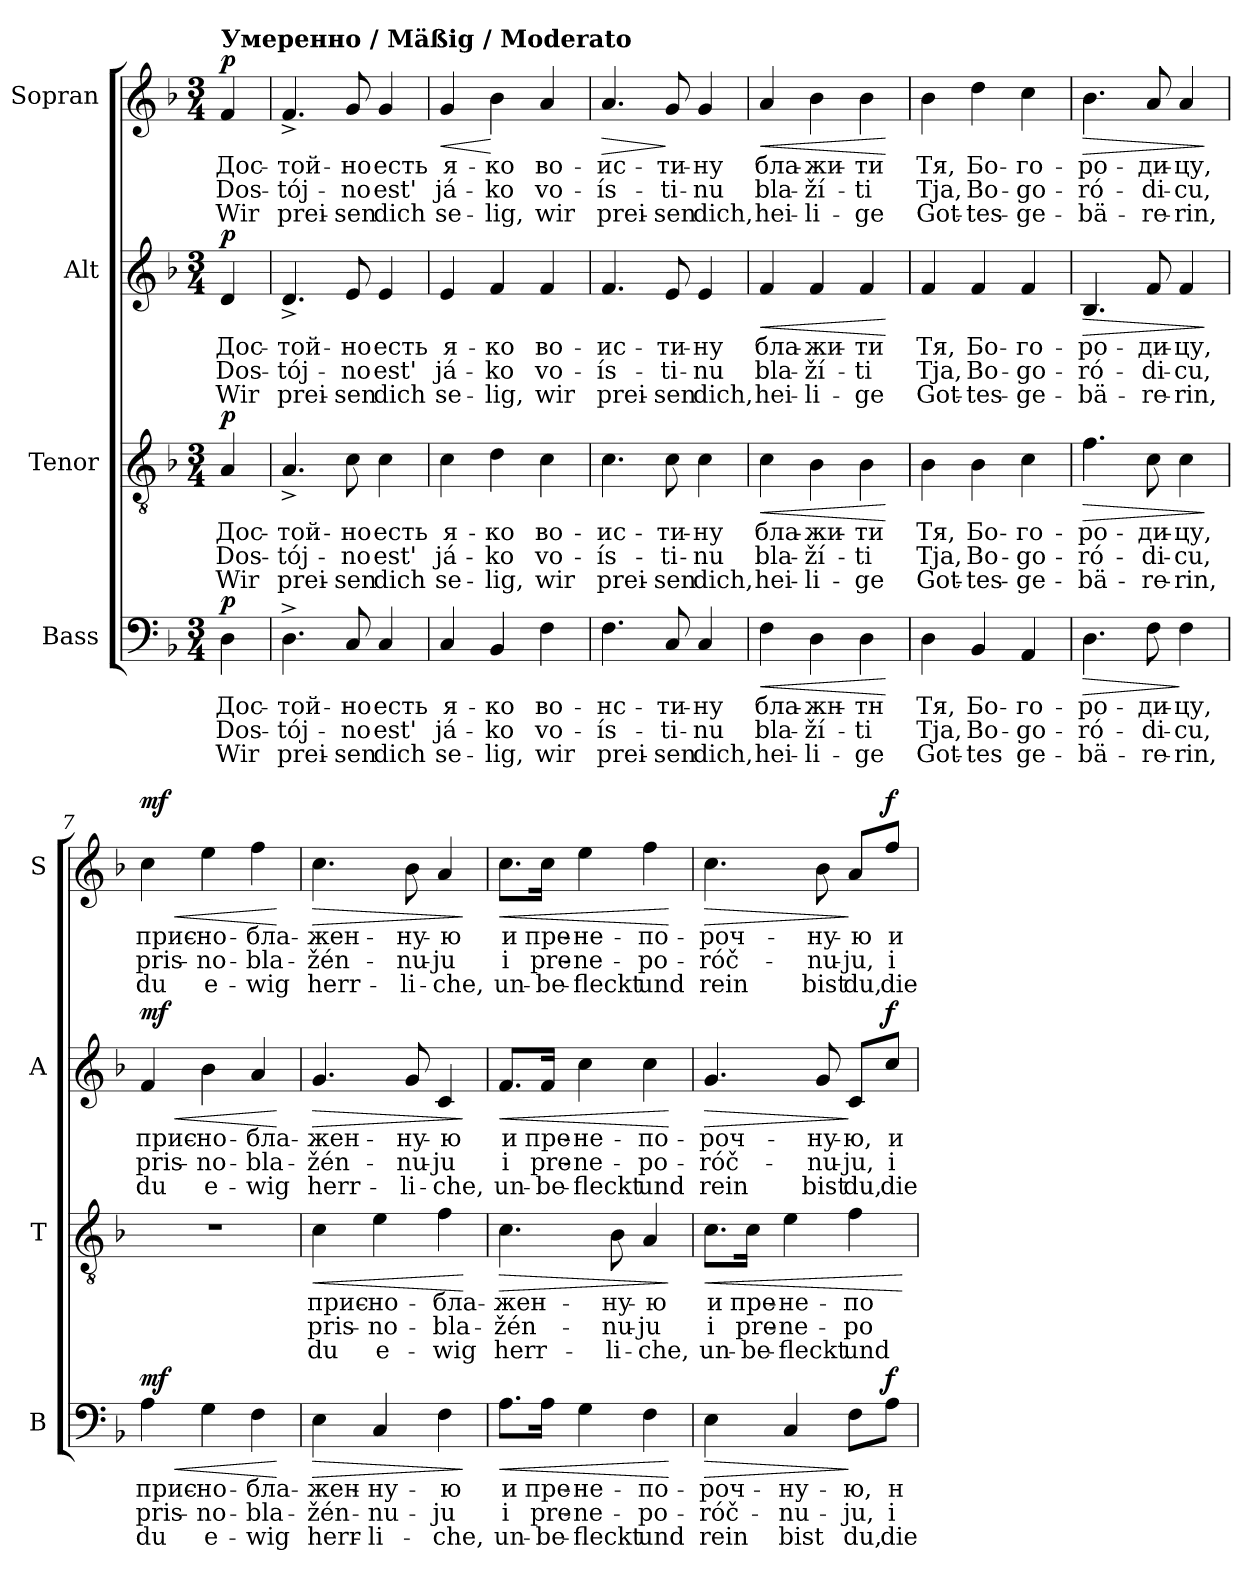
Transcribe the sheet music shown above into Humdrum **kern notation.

**kern	**text	**text	**text	**dynam	**kern	**text	**text	**text	**dynam	**kern	**text	**text	**text	**dynam	**kern	**text	**text	**text	**dynam
*part4	*part4	*part4	*part4	*part4	*part3	*part3	*part3	*part3	*part3	*part2	*part2	*part2	*part2	*part2	*part1	*part1	*part1	*part1	*part1
*staff4	*staff4	*staff4	*staff4	*staff4	*staff3	*staff3	*staff3	*staff3	*staff3	*staff2	*staff2	*staff2	*staff2	*staff2	*staff1	*staff1	*staff1	*staff1	*staff1
*I"Bass	*	*	*	*	*I"Tenor	*	*	*	*	*I"Alt	*	*	*	*	*I"Sopran	*	*	*	*
*I'B	*	*	*	*	*I'T	*	*	*	*	*I'A	*	*	*	*	*I'S	*	*	*	*
*clefF4	*	*	*	*	*clefGv2	*	*	*	*	*clefG2	*	*	*	*	*clefG2	*	*	*	*
*k[b-]	*	*	*	*	*k[b-]	*	*	*	*	*k[b-]	*	*	*	*	*k[b-]	*	*	*	*
*F:	*	*	*	*	*F:	*	*	*	*	*F:	*	*	*	*	*F:	*	*	*	*
*M3/4	*	*	*	*	*M3/4	*	*	*	*	*M3/4	*	*	*	*	*M3/4	*	*	*	*
=	=	=	=	=	=	=	=	=	=	=	=	=	=	=	=	=	=	=	=
!	!	!	!	!	!	!	!	!	!	!	!	!	!	!	!LO:TX:a:B:t=Умеренно / Mäßig / Moderato	!	!	!	!
!	!LO:LY:b	!LO:LY:b	!LO:LY:b	!LO:DY:a	!	!LO:LY:b	!LO:LY:b	!LO:LY:b	!LO:DY:a	!	!LO:LY:b	!LO:LY:b	!LO:LY:b	!LO:DY:a	!	!LO:LY:b	!LO:LY:b	!LO:LY:b	!LO:DY:a
4D\	Дос-	Dos-	Wir	p	4A/	Дос-	Dos-	Wir	p	4d/	Дос-	Dos-	Wir	p	4f/	Дос-	Dos-	Wir	p
=1	=1	=1	=1	=1	=1	=1	=1	=1	=1	=1	=1	=1	=1	=1	=1	=1	=1	=1	=1
!	!LO:LY:b	!LO:LY:b	!LO:LY:b	!	!	!LO:LY:b	!LO:LY:b	!LO:LY:b	!	!	!LO:LY:b	!LO:LY:b	!LO:LY:b	!	!	!LO:LY:b	!LO:LY:b	!LO:LY:b	!
4.D^\	-той-	-tój-	prei-	.	4.A^/	-той-	-tój-	prei-	.	4.d^/	-той-	-tój-	prei-	.	4.f^/	-той-	-tój-	prei-	.
!	!LO:LY:b	!LO:LY:b	!LO:LY:b	!	!	!LO:LY:b	!LO:LY:b	!LO:LY:b	!	!	!LO:LY:b	!LO:LY:b	!LO:LY:b	!	!	!LO:LY:b	!LO:LY:b	!LO:LY:b	!
8C/	-но	-no	-sen	.	8c\	-но	-no	-sen	.	8e/	-но	-no	-sen	.	8g/	-но	-no	-sen	.
!	!LO:LY:b	!LO:LY:b	!LO:LY:b	!	!	!LO:LY:b	!LO:LY:b	!LO:LY:b	!	!	!LO:LY:b	!LO:LY:b	!LO:LY:b	!	!	!LO:LY:b	!LO:LY:b	!LO:LY:b	!
4C/	есть	est'	dich	.	4c\	есть	est'	dich	.	4e/	есть	est'	dich	.	4g/	есть	est'	dich	.
=2	=2	=2	=2	=2	=2	=2	=2	=2	=2	=2	=2	=2	=2	=2	=2	=2	=2	=2	=2
!	!LO:LY:b	!LO:LY:b	!LO:LY:b	!	!	!LO:LY:b	!LO:LY:b	!LO:LY:b	!	!	!LO:LY:b	!LO:LY:b	!LO:LY:b	!	!	!LO:LY:b	!LO:LY:b	!LO:LY:b	!LO:HP:b
4C/	я-	já-	se-	.	4c\	я-	já-	se-	.	4e/	я-	já-	se-	.	4g/	я-	já-	se-	<
!	!LO:LY:b	!LO:LY:b	!LO:LY:b	!	!	!LO:LY:b	!LO:LY:b	!LO:LY:b	!	!	!LO:LY:b	!LO:LY:b	!LO:LY:b	!	!	!LO:LY:b	!LO:LY:b	!LO:LY:b	!
4BB-/	-ко	-ko	-lig,	.	4d\	-ко	-ko	-lig,	.	4f/	-ко	-ko	-lig,	.	4b-\	-ко	-ko	-lig,	[
!	!LO:LY:b	!LO:LY:b	!LO:LY:b	!	!	!LO:LY:b	!LO:LY:b	!LO:LY:b	!	!	!LO:LY:b	!LO:LY:b	!LO:LY:b	!	!	!LO:LY:b	!LO:LY:b	!LO:LY:b	!
4F\	во-	vo-	wir	.	4c\	во-	vo-	wir	.	4f/	во-	vo-	wir	.	4a/	во-	vo-	wir	.
=3	=3	=3	=3	=3	=3	=3	=3	=3	=3	=3	=3	=3	=3	=3	=3	=3	=3	=3	=3
!	!LO:LY:b	!LO:LY:b	!LO:LY:b	!	!	!LO:LY:b	!LO:LY:b	!LO:LY:b	!	!	!LO:LY:b	!LO:LY:b	!LO:LY:b	!	!	!LO:LY:b	!LO:LY:b	!LO:LY:b	!LO:HP:b
4.F\	-нс-	-ís-	prei-	.	4.c\	-ис-	-ís-	prei-	.	4.f/	-ис-	-ís-	prei-	.	4.a/	-ис-	-ís-	prei-	>
!	!LO:LY:b	!LO:LY:b	!LO:LY:b	!	!	!LO:LY:b	!LO:LY:b	!LO:LY:b	!	!	!LO:LY:b	!LO:LY:b	!LO:LY:b	!	!	!LO:LY:b	!LO:LY:b	!LO:LY:b	!
8C/	-ти-	-ti-	-sen	.	8c\	-ти-	-ti-	-sen	.	8e/	-ти-	-ti-	-sen	.	8g/	-ти-	-ti-	-sen	]
!	!LO:LY:b	!LO:LY:b	!LO:LY:b	!	!	!LO:LY:b	!LO:LY:b	!LO:LY:b	!	!	!LO:LY:b	!LO:LY:b	!LO:LY:b	!	!	!LO:LY:b	!LO:LY:b	!LO:LY:b	!
4C/	-ну	-nu	dich,	.	4c\	-ну	-nu	dich,	.	4e/	-ну	-nu	dich,	.	4g/	-ну	-nu	dich,	.
=4	=4	=4	=4	=4	=4	=4	=4	=4	=4	=4	=4	=4	=4	=4	=4	=4	=4	=4	=4
!	!LO:LY:b	!LO:LY:b	!LO:LY:b	!LO:HP:b	!	!LO:LY:b	!LO:LY:b	!LO:LY:b	!LO:HP:b	!	!LO:LY:b	!LO:LY:b	!LO:LY:b	!LO:HP:b	!	!LO:LY:b	!LO:LY:b	!LO:LY:b	!LO:HP:b
4F\	бла-	bla-	hei-	<	4c\	бла-	bla-	hei-	<	4f/	бла-	bla-	hei-	<	4a/	бла-	bla-	hei-	<
!	!LO:LY:b	!LO:LY:b	!LO:LY:b	!	!	!LO:LY:b	!LO:LY:b	!LO:LY:b	!	!	!LO:LY:b	!LO:LY:b	!LO:LY:b	!	!	!LO:LY:b	!LO:LY:b	!LO:LY:b	!
4D\	-жн-	-ží-	-li-	.	4B-\	-жи-	-ží-	-li-	.	4f/	-жи-	-ží-	-li-	.	4b-\	-жи-	-ží-	-li-	.
!	!LO:LY:b	!LO:LY:b	!LO:LY:b	!	!	!LO:LY:b	!LO:LY:b	!LO:LY:b	!	!	!LO:LY:b	!LO:LY:b	!LO:LY:b	!	!	!LO:LY:b	!LO:LY:b	!LO:LY:b	!
4D\	-тн	-ti	-ge	.	4B-\	-ти	-ti	-ge	.	4f/	-ти	-ti	-ge	.	4b-\	-ти	-ti	-ge	.
.	.	.	.	[	.	.	.	.	[	.	.	.	.	[	.	.	.	.	[
=5	=5	=5	=5	=5	=5	=5	=5	=5	=5	=5	=5	=5	=5	=5	=5	=5	=5	=5	=5
!	!LO:LY:b	!LO:LY:b	!LO:LY:b	!	!	!LO:LY:b	!LO:LY:b	!LO:LY:b	!	!	!LO:LY:b	!LO:LY:b	!LO:LY:b	!	!	!LO:LY:b	!LO:LY:b	!LO:LY:b	!
4D\	Тя,	Tja,	Got-	.	4B-\	Тя,	Tja,	Got-	.	4f/	Тя,	Tja,	Got-	.	4b-\	Тя,	Tja,	Got-	.
!	!LO:LY:b	!LO:LY:b	!LO:LY:b	!	!	!LO:LY:b	!LO:LY:b	!LO:LY:b	!	!	!LO:LY:b	!LO:LY:b	!LO:LY:b	!	!	!LO:LY:b	!LO:LY:b	!LO:LY:b	!
4BB-/	Бо-	Bo-	-tes	.	4B-\	Бо-	Bo-	-tes-	.	4f/	Бо-	Bo-	-tes-	.	4dd\	Бо-	Bo-	-tes-	.
!	!LO:LY:b	!LO:LY:b	!LO:LY:b	!	!	!LO:LY:b	!LO:LY:b	!LO:LY:b	!	!	!LO:LY:b	!LO:LY:b	!LO:LY:b	!	!	!LO:LY:b	!LO:LY:b	!LO:LY:b	!
4AA/	-го-	-go-	ge-	.	4c\	-го-	-go-	-ge-	.	4f/	-го-	-go-	-ge-	.	4cc\	-го-	-go-	-ge-	.
=6	=6	=6	=6	=6	=6	=6	=6	=6	=6	=6	=6	=6	=6	=6	=6	=6	=6	=6	=6
!	!LO:LY:b	!LO:LY:b	!LO:LY:b	!LO:HP:b	!	!LO:LY:b	!LO:LY:b	!LO:LY:b	!LO:HP:b	!	!LO:LY:b	!LO:LY:b	!LO:LY:b	!LO:HP:b	!	!LO:LY:b	!LO:LY:b	!LO:LY:b	!LO:HP:b
4.D\	-ро-	-ró-	-bä-	>	4.f\	-ро-	-ró-	-bä-	>	4.B-/	-ро-	-ró-	-bä-	>	4.b-\	-ро-	-ró-	-bä-	>
!	!LO:LY:b	!LO:LY:b	!LO:LY:b	!	!	!LO:LY:b	!LO:LY:b	!LO:LY:b	!	!	!LO:LY:b	!LO:LY:b	!LO:LY:b	!	!	!LO:LY:b	!LO:LY:b	!LO:LY:b	!
8F\	-ди-	-di-	-re-	.	8c\	-ди-	-di-	-re-	.	8f/	-ди-	-di-	-re-	.	8a/	-ди-	-di-	-re-	.
!	!LO:LY:b	!LO:LY:b	!LO:LY:b	!	!	!LO:LY:b	!LO:LY:b	!LO:LY:b	!	!	!LO:LY:b	!LO:LY:b	!LO:LY:b	!	!	!LO:LY:b	!LO:LY:b	!LO:LY:b	!
4F\	-цу,	-cu,	-rin,	]	4c\	-цу,	-cu,	-rin,	.	4f/	-цу,	-cu,	-rin,	.	4a/	-цу,	-cu,	-rin,	.
.	.	.	.	.	.	.	.	.	]	.	.	.	.	]	.	.	.	.	]
!!LO:PB:g=z
=7	=7	=7	=7	=7	=7	=7	=7	=7	=7	=7	=7	=7	=7	=7	=7	=7	=7	=7	=7
!	!LO:LY:b	!LO:LY:b	!LO:LY:b	!LO:HP:b	!	!	!	!	!	!	!LO:LY:b	!LO:LY:b	!LO:LY:b	!LO:HP:b	!	!LO:LY:b	!LO:LY:b	!LO:LY:b	!LO:HP:b
!	!	!	!	!LO:DY:n=1:a	!	!	!	!	!	!	!	!	!	!LO:DY:n=1:a	!	!	!	!	!LO:DY:n=1:a
4A\	прис-	pris-	du	< mf	2.r	.	.	.	.	4f/	прис-	pris-	du	< mf	4cc\	прис-	pris-	du	< mf
!	!LO:LY:b	!LO:LY:b	!LO:LY:b	!	!	!	!	!	!	!	!LO:LY:b	!LO:LY:b	!LO:LY:b	!	!	!LO:LY:b	!LO:LY:b	!LO:LY:b	!
4G\	-но-	-no-	e-	.	.	.	.	.	.	4b-\	-но-	-no-	e-	.	4ee\	-но-	-no-	e-	.
!	!LO:LY:b	!LO:LY:b	!LO:LY:b	!	!	!	!	!	!	!	!LO:LY:b	!LO:LY:b	!LO:LY:b	!	!	!LO:LY:b	!LO:LY:b	!LO:LY:b	!
4F\	-бла-	-bla-	-wig	.	.	.	.	.	.	4a/	-бла-	-bla-	-wig	.	4ff\	-бла-	-bla-	-wig	.
.	.	.	.	[	.	.	.	.	.	.	.	.	.	[	.	.	.	.	[
=8	=8	=8	=8	=8	=8	=8	=8	=8	=8	=8	=8	=8	=8	=8	=8	=8	=8	=8	=8
!	!LO:LY:b	!LO:LY:b	!LO:LY:b	!LO:HP:b	!	!LO:LY:b	!LO:LY:b	!LO:LY:b	!LO:HP:b	!	!LO:LY:b	!LO:LY:b	!LO:LY:b	!LO:HP:b	!	!LO:LY:b	!LO:LY:b	!LO:LY:b	!LO:HP:b
4E\	-жен-	-žén-	herr-	>	4c\	прис-	pris-	du	<	4.g/	-жен-	-žén-	herr-	>	4.cc\	-жен-	-žén-	herr-	>
!	!LO:LY:b	!LO:LY:b	!LO:LY:b	!	!	!LO:LY:b	!LO:LY:b	!LO:LY:b	!	!	!	!	!	!	!	!	!	!	!
4C/	-ну-	-nu-	-li-	.	4e\	-но-	-no-	e-	.	.	.	.	.	.	.	.	.	.	.
!	!	!	!	!	!	!	!	!	!	!	!LO:LY:b	!LO:LY:b	!LO:LY:b	!	!	!LO:LY:b	!LO:LY:b	!LO:LY:b	!
.	.	.	.	.	.	.	.	.	.	8g/	-ну-	-nu-	-li-	.	8b-\	-ну-	-nu-	-li-	.
!	!LO:LY:b	!LO:LY:b	!LO:LY:b	!	!	!LO:LY:b	!LO:LY:b	!LO:LY:b	!	!	!LO:LY:b	!LO:LY:b	!LO:LY:b	!	!	!LO:LY:b	!LO:LY:b	!LO:LY:b	!
4F\	-ю	-ju	-che,	.	4f\	-бла-	-bla-	-wig	.	4c/	-ю	-ju	-che,	.	4a/	-ю	-ju	-che,	.
.	.	.	.	]	.	.	.	.	[	.	.	.	.	]	.	.	.	.	]
=9	=9	=9	=9	=9	=9	=9	=9	=9	=9	=9	=9	=9	=9	=9	=9	=9	=9	=9	=9
!	!LO:LY:b	!LO:LY:b	!LO:LY:b	!LO:HP:b	!	!LO:LY:b	!LO:LY:b	!LO:LY:b	!LO:HP:b	!	!LO:LY:b	!LO:LY:b	!LO:LY:b	!LO:HP:b	!	!LO:LY:b	!LO:LY:b	!LO:LY:b	!LO:HP:b
8.A\L	и	i	un-	<	4.c\	-жен-	-žén-	herr-	>	8.f/L	и	i	un-	<	8.cc\L	и	i	un-	<
!	!LO:LY:b	!LO:LY:b	!LO:LY:b	!	!	!	!	!	!	!	!LO:LY:b	!LO:LY:b	!LO:LY:b	!	!	!LO:LY:b	!LO:LY:b	!LO:LY:b	!
16A\Jk	пре-	pre-	-be-	.	.	.	.	.	.	16f/Jk	пре-	pre-	-be-	.	16cc\Jk	пре-	pre-	-be-	.
!	!LO:LY:b	!LO:LY:b	!LO:LY:b	!	!	!	!	!	!	!	!LO:LY:b	!LO:LY:b	!LO:LY:b	!	!	!LO:LY:b	!LO:LY:b	!LO:LY:b	!
4G\	-не-	-ne-	-fleckt	.	.	.	.	.	.	4cc\	-не-	-ne-	-fleckt	.	4ee\	-не-	-ne-	-fleckt	.
!	!	!	!	!	!	!LO:LY:b	!LO:LY:b	!LO:LY:b	!	!	!	!	!	!	!	!	!	!	!
.	.	.	.	.	8B-\	-ну-	-nu-	-li-	.	.	.	.	.	.	.	.	.	.	.
!	!LO:LY:b	!LO:LY:b	!LO:LY:b	!	!	!LO:LY:b	!LO:LY:b	!LO:LY:b	!	!	!LO:LY:b	!LO:LY:b	!LO:LY:b	!	!	!LO:LY:b	!LO:LY:b	!LO:LY:b	!
4F\	-по-	-po-	und	.	4A/	-ю	-ju	-che,	.	4cc\	-по-	-po-	und	.	4ff\	-по-	-po-	und	.
.	.	.	.	[	.	.	.	.	]	.	.	.	.	[	.	.	.	.	[
=10	=10	=10	=10	=10	=10	=10	=10	=10	=10	=10	=10	=10	=10	=10	=10	=10	=10	=10	=10
!	!LO:LY:b	!LO:LY:b	!LO:LY:b	!LO:HP:b	!	!LO:LY:b	!LO:LY:b	!LO:LY:b	!LO:HP:b	!	!LO:LY:b	!LO:LY:b	!LO:LY:b	!LO:HP:b	!	!LO:LY:b	!LO:LY:b	!LO:LY:b	!LO:HP:b
4E\	-роч-	-róč-	rein	>	8.c\L	и	i	un-	<	4.g/	-роч-	-róč-	rein	>	4.cc\	-роч-	-róč-	rein	>
!	!	!	!	!	!	!LO:LY:b	!LO:LY:b	!LO:LY:b	!	!	!	!	!	!	!	!	!	!	!
.	.	.	.	.	16c\Jk	пре-	pre-	-be-	.	.	.	.	.	.	.	.	.	.	.
!	!LO:LY:b	!LO:LY:b	!LO:LY:b	!	!	!LO:LY:b	!LO:LY:b	!LO:LY:b	!	!	!	!	!	!	!	!	!	!	!
4C/	-ну-	-nu-	bist	.	4e\	-не-	-ne-	-fleckt	.	.	.	.	.	.	.	.	.	.	.
!	!	!	!	!	!	!	!	!	!	!	!LO:LY:b	!LO:LY:b	!LO:LY:b	!	!	!LO:LY:b	!LO:LY:b	!LO:LY:b	!
.	.	.	.	.	.	.	.	.	.	8g/	-ну-	-nu-	bist	.	8b-\	-ну-	-nu-	bist	.
!	!LO:LY:b	!LO:LY:b	!LO:LY:b	!	!	!LO:LY:b	!LO:LY:b	!LO:LY:b	!	!	!LO:LY:b	!LO:LY:b	!LO:LY:b	!	!	!LO:LY:b	!LO:LY:b	!LO:LY:b	!
8F\L	-ю,	-ju,	du,	]	4f\	-по-	-po-	und	.	8c/L	-ю,	-ju,	du,	]	8a/L	-ю	-ju,	du,	]
!	!LO:LY:b	!LO:LY:b	!LO:LY:b	!LO:DY:a	!	!	!	!	!	!	!LO:LY:b	!LO:LY:b	!LO:LY:b	!LO:DY:a	!	!LO:LY:b	!LO:LY:b	!LO:LY:b	!LO:DY:a
8A\J	н	i	die	f	.	.	.	.	.	8cc/J	и	i	die	f	8ff/J	и	i	die	f
.	.	.	.	.	.	.	.	.	[	.	.	.	.	.	.	.	.	.	.
=	=	=	=	=	=	=	=	=	=	=	=	=	=	=	=	=	=	=	=
*-	*-	*-	*-	*-	*-	*-	*-	*-	*-	*-	*-	*-	*-	*-	*-	*-	*-	*-	*-
